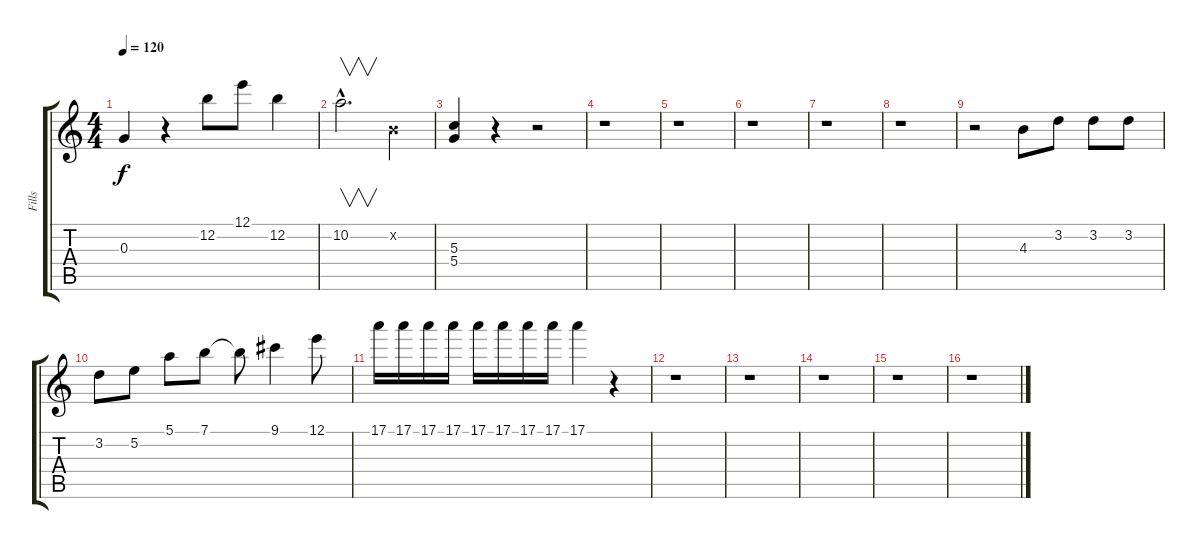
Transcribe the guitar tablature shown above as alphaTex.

\track ("Fills" "Fills") {instrument electricguitarclean}
\staff {score tabs}
\tuning (E4 B3 G3 D3 A2 E2) {hide}
\ts (4 4)
\tempo 120
\clef g2
\ks c
0.3.4{dy f} r.4 12.2.8 12.1.8 12.2.4 |
10.2{hac}.2{v d} 0.2{x}.4 |
(5.3 5.4).4 r.4 r.2 |
r.1 |
r.1 |
r.1 |
r.1 |
r.1 |
r.2 4.3.8 3.2.8 3.2.8 3.2.8 |
3.2.8 5.2.8 5.1.8 7.1.8 7.1{t}.8 9.1.4 12.1.8 |
17.1.16 17.1.16 17.1.16 17.1.16 17.1.16 17.1.16 17.1.16 17.1.16 17.1.4 r.4 |
r.1 |
r.1 |
r.1 |
r.1 |
r.1
